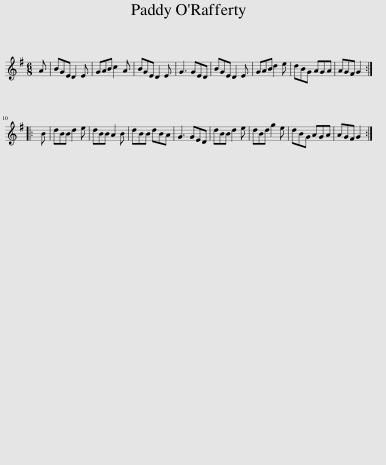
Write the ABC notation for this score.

X:1
L:1/8
M:6/8
I:linebreak $
K:G
V:1 treble
V:1
 A | BGE D2 E | GAB c2 A | BGE D2 E | G3 GED | %5
 BGE D2 E | GAB d2 e | dBG AGA | AGF G2 ::$ B | %10
 dBB d2 e | dBB A2 B | dBB dBA | G3 GED | dBB d2 e | %15
 dBd g2 e | dBG AGA | AGF G2 :| %18
